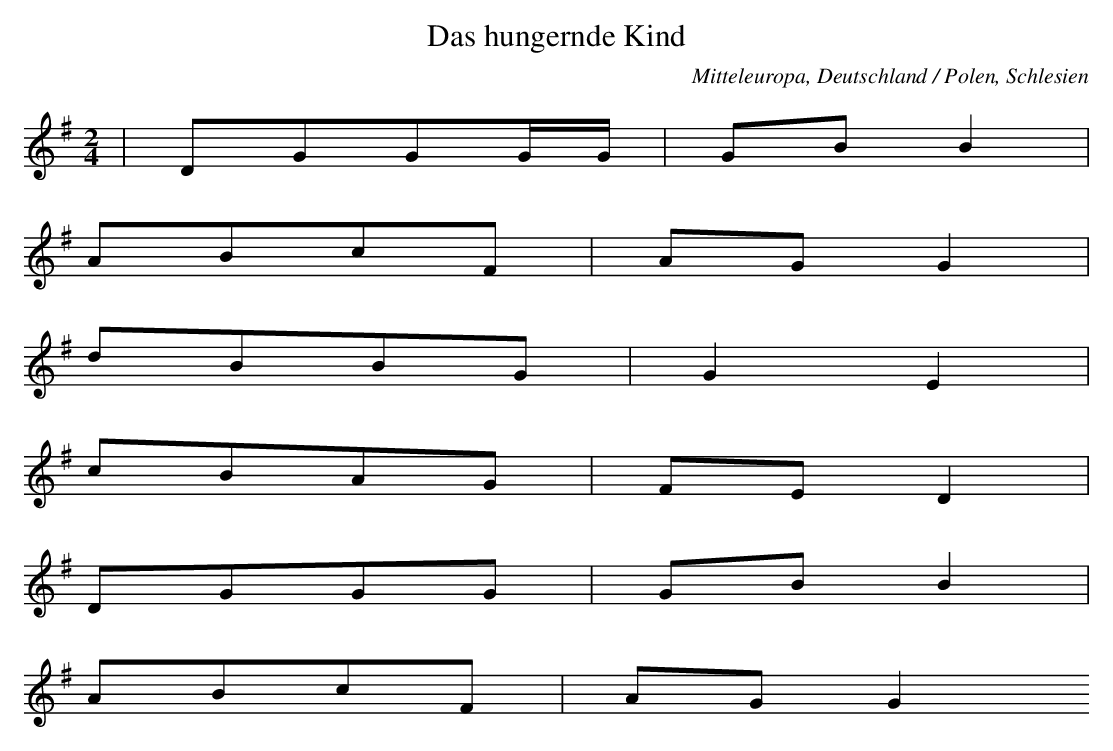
X:1
T: Das hungernde Kind
O: Mitteleuropa, Deutschland / Polen, Schlesien
M: 2/4
L: 1/16
K: G
 | D2G2G2GG | G2B2B4 |
A2B2c2F2 | A2G2G4 |
d2B2B2G2 | G4E4 |
c2B2A2G2 | F2E2D4 |
D2G2G2G2 | G2B2B4 |
A2B2c2F2 | A2G2G4
